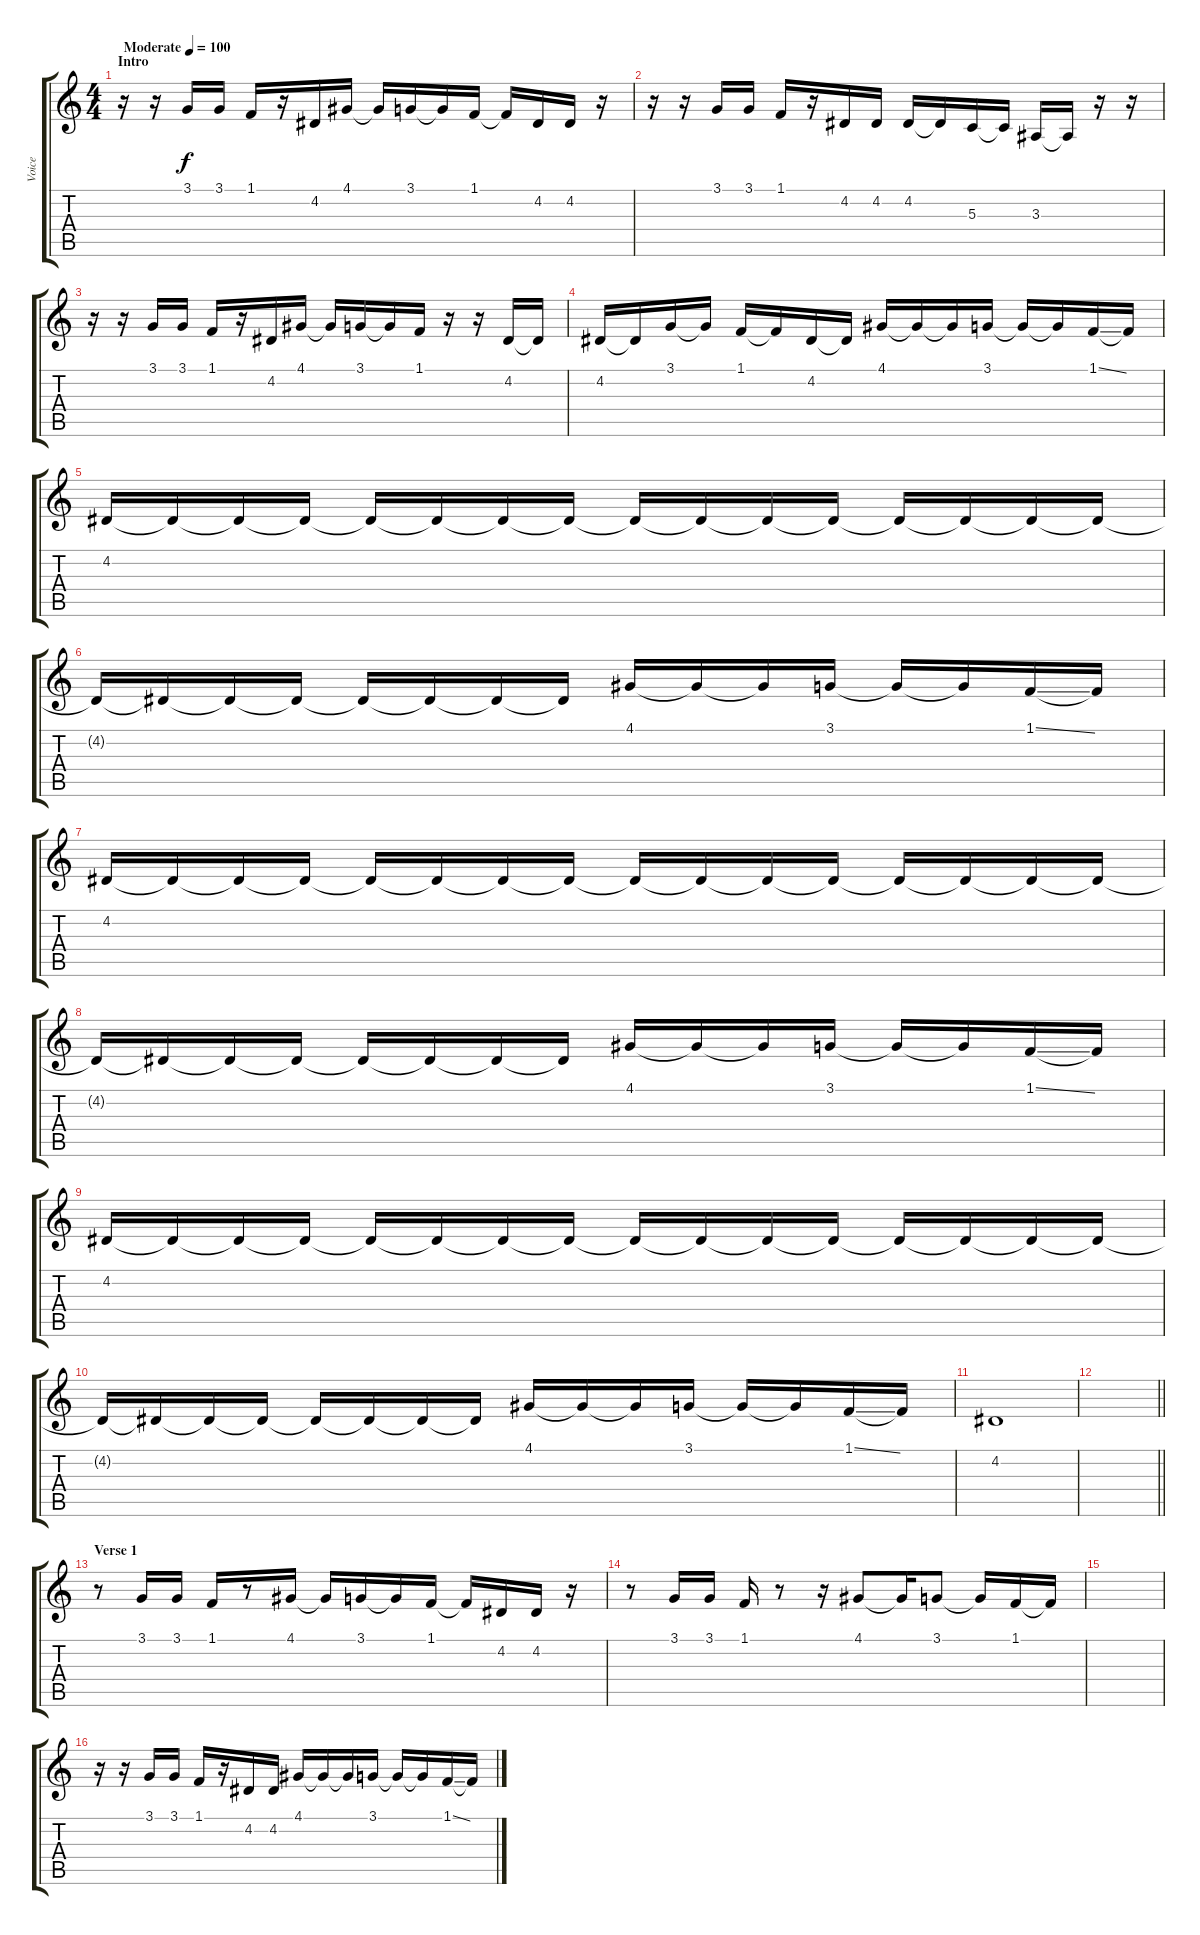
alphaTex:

\track ("Voice" "Voice") {instrument lead2sawtooth}
\staff {score tabs}
\tuning (E4 B3 G3 D3 A2 D2) {hide}
\ts (4 4)
\section ("" "Intro")
\tempo (100 "Moderate")
\clef g2
\ks c
r.16{dy f instrument lead2sawtooth} r.16 3.1.16 3.1.16 1.1.16 r.16 4.2.16 4.1.16 4.1{t}.16 3.1.16 3.1{t}.16 1.1.16 1.1{t}.16 4.2.16 4.2.16 r.16 |
r.16 r.16 3.1.16 3.1.16 1.1.16 r.16 4.2.16 4.2.16 4.2.16 4.2{t}.16 5.3.16 5.3{t}.16 3.3.16 3.3{t}.16 r.16 r.16 |
r.16 r.16 3.1.16 3.1.16 1.1.16 r.16 4.2.16 4.1.16 4.1{t}.16 3.1.16 3.1{t}.16 1.1.16 r.16 r.16 4.2.16 4.2{t}.16 |
4.2.16 4.2{t}.16 3.1.16 3.1{t}.16 1.1.16 1.1{t}.16 4.2.16 4.2{t}.16 4.1.16 4.1{t}.16 4.1{t}.16 3.1.16 3.1{t}.16 3.1{t}.16 1.1{ss}.16 1.1{t}.16 |
4.2.16 4.2{t}.16 4.2{t}.16 4.2{t}.16 4.2{t}.16 4.2{t}.16 4.2{t}.16 4.2{t}.16 4.2{t}.16 4.2{t}.16 4.2{t}.16 4.2{t}.16 4.2{t}.16 4.2{t}.16 4.2{t}.16 4.2{t}.16 |
4.2{t}.16 4.2{t}.16 4.2{t}.16 4.2{t}.16 4.2{t}.16 4.2{t}.16 4.2{t}.16 4.2{t}.16 4.1.16 4.1{t}.16 4.1{t}.16 3.1.16 3.1{t}.16 3.1{t}.16 1.1{ss}.16 1.1{t}.16 |
4.2.16 4.2{t}.16 4.2{t}.16 4.2{t}.16 4.2{t}.16 4.2{t}.16 4.2{t}.16 4.2{t}.16 4.2{t}.16 4.2{t}.16 4.2{t}.16 4.2{t}.16 4.2{t}.16 4.2{t}.16 4.2{t}.16 4.2{t}.16 |
4.2{t}.16 4.2{t}.16 4.2{t}.16 4.2{t}.16 4.2{t}.16 4.2{t}.16 4.2{t}.16 4.2{t}.16 4.1.16 4.1{t}.16 4.1{t}.16 3.1.16 3.1{t}.16 3.1{t}.16 1.1{ss}.16 1.1{t}.16 |
4.2.16 4.2{t}.16 4.2{t}.16 4.2{t}.16 4.2{t}.16 4.2{t}.16 4.2{t}.16 4.2{t}.16 4.2{t}.16 4.2{t}.16 4.2{t}.16 4.2{t}.16 4.2{t}.16 4.2{t}.16 4.2{t}.16 4.2{t}.16 |
4.2{t}.16 4.2{t}.16 4.2{t}.16 4.2{t}.16 4.2{t}.16 4.2{t}.16 4.2{t}.16 4.2{t}.16 4.1.16 4.1{t}.16 4.1{t}.16 3.1.16 3.1{t}.16 3.1{t}.16 1.1{ss}.16 1.1{t}.16 |
4.2.1 |
\barLineRight lightlight
|
\section ("" "Verse 1")
r.8 3.1.16 3.1.16 1.1.16 r.8 4.1.16 4.1{t}.16 3.1.16 3.1{t}.16 1.1.16 1.1{t}.16 4.2.16 4.2.16 r.16 |
r.8 3.1.16 3.1.16 1.1.16 r.8 r.16 4.1.8 4.1{t}.16 3.1.8 3.1{t}.16 1.1.16 1.1{t}.16 |
|
r.16 r.16 3.1.16 3.1.16 1.1.16 r.16 4.2.16 4.2.16 4.1.16 4.1{t}.16 4.1{t}.16 3.1.16 3.1{t}.16 3.1{t}.16 1.1{ss}.16 1.1{t}.16
